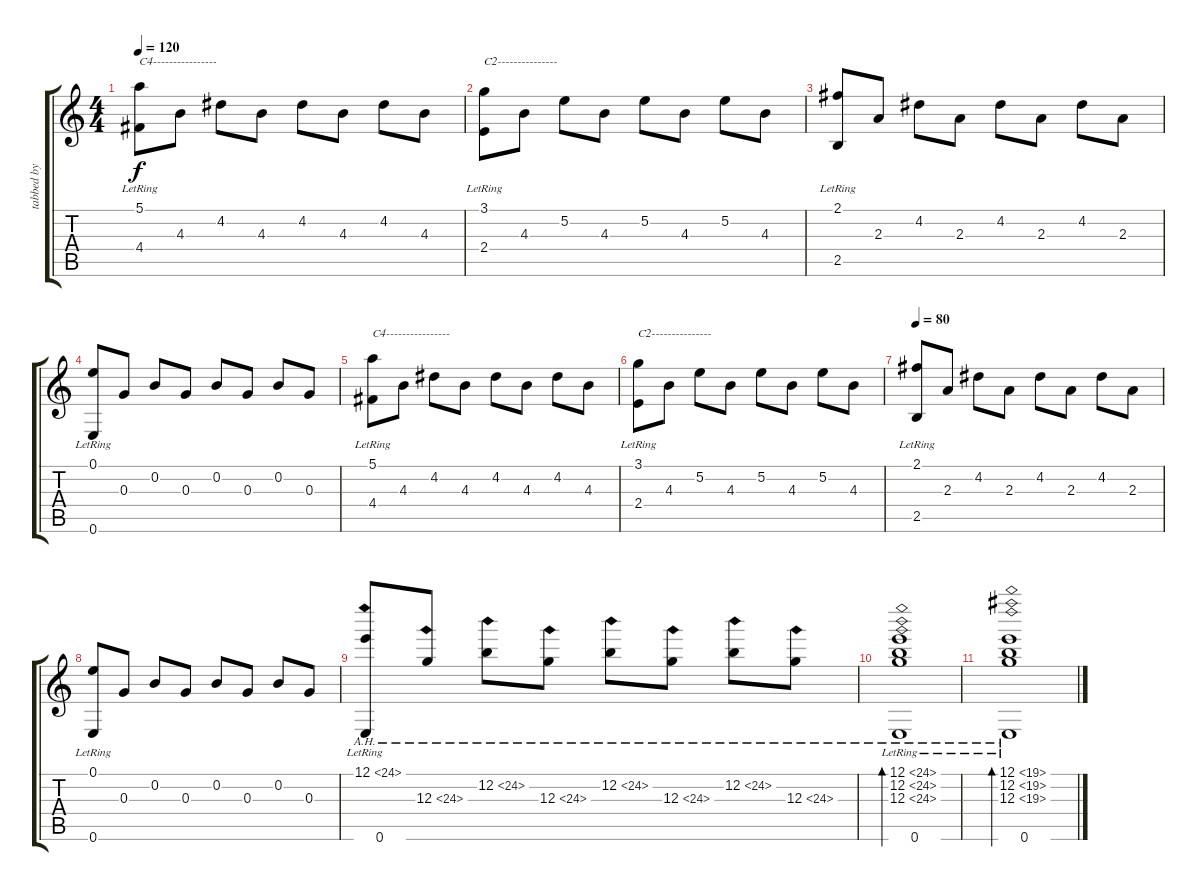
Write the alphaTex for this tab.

\track ("tabbed by Bin Sun" "tabbed by ") {instrument acousticguitarnylon}
\staff {score tabs}
\tuning (E4 B3 G3 D3 A2 E2) {hide}
\ts (4 4)
\tempo 120
\clef g2
\ks c
(5.1{lr} 4.4{lr}).8{txt "C4----------------" dy f} 4.3.8 4.2.8 4.3.8 4.2.8 4.3.8 4.2.8 4.3.8 |
(3.1{lr} 2.4{lr}).8{txt "C2---------------"} 4.3.8 5.2.8 4.3.8 5.2.8 4.3.8 5.2.8 4.3.8 |
(2.1{lr} 2.5{lr}).8 2.3.8 4.2.8 2.3.8 4.2.8 2.3.8 4.2.8 2.3.8 |
(0.1{lr} 0.6{lr}).8 0.3.8 0.2.8 0.3.8 0.2.8 0.3.8 0.2.8 0.3.8 |
(5.1{lr} 4.4{lr}).8{txt "C4----------------"} 4.3.8 4.2.8 4.3.8 4.2.8 4.3.8 4.2.8 4.3.8 |
(3.1{lr} 2.4{lr}).8{txt "C2---------------"} 4.3.8 5.2.8 4.3.8 5.2.8 4.3.8 5.2.8 4.3.8 |
\tempo 80
(2.1{lr} 2.5{lr}).8 2.3.8 4.2.8 2.3.8 4.2.8 2.3.8 4.2.8 2.3.8 |
(0.1{lr} 0.6{lr}).8 0.3.8 0.2.8 0.3.8 0.2.8 0.3.8 0.2.8 0.3.8 |
(12.1{ah 12} 0.6{lr}).8 12.3{ah 12}.8 12.2{ah 12}.8 12.3{ah 12}.8 12.2{ah 12}.8 12.3{ah 12}.8 12.2{ah 12}.8 12.3{ah 12}.8 |
(12.1{ah 12} 12.2{ah 12} 12.3{ah 12} 0.6{lr}).1{bd 480} |
(12.1{ah 7} 12.2{ah 7} 12.3{ah 7} 0.6{lr}).1{bd 480}
